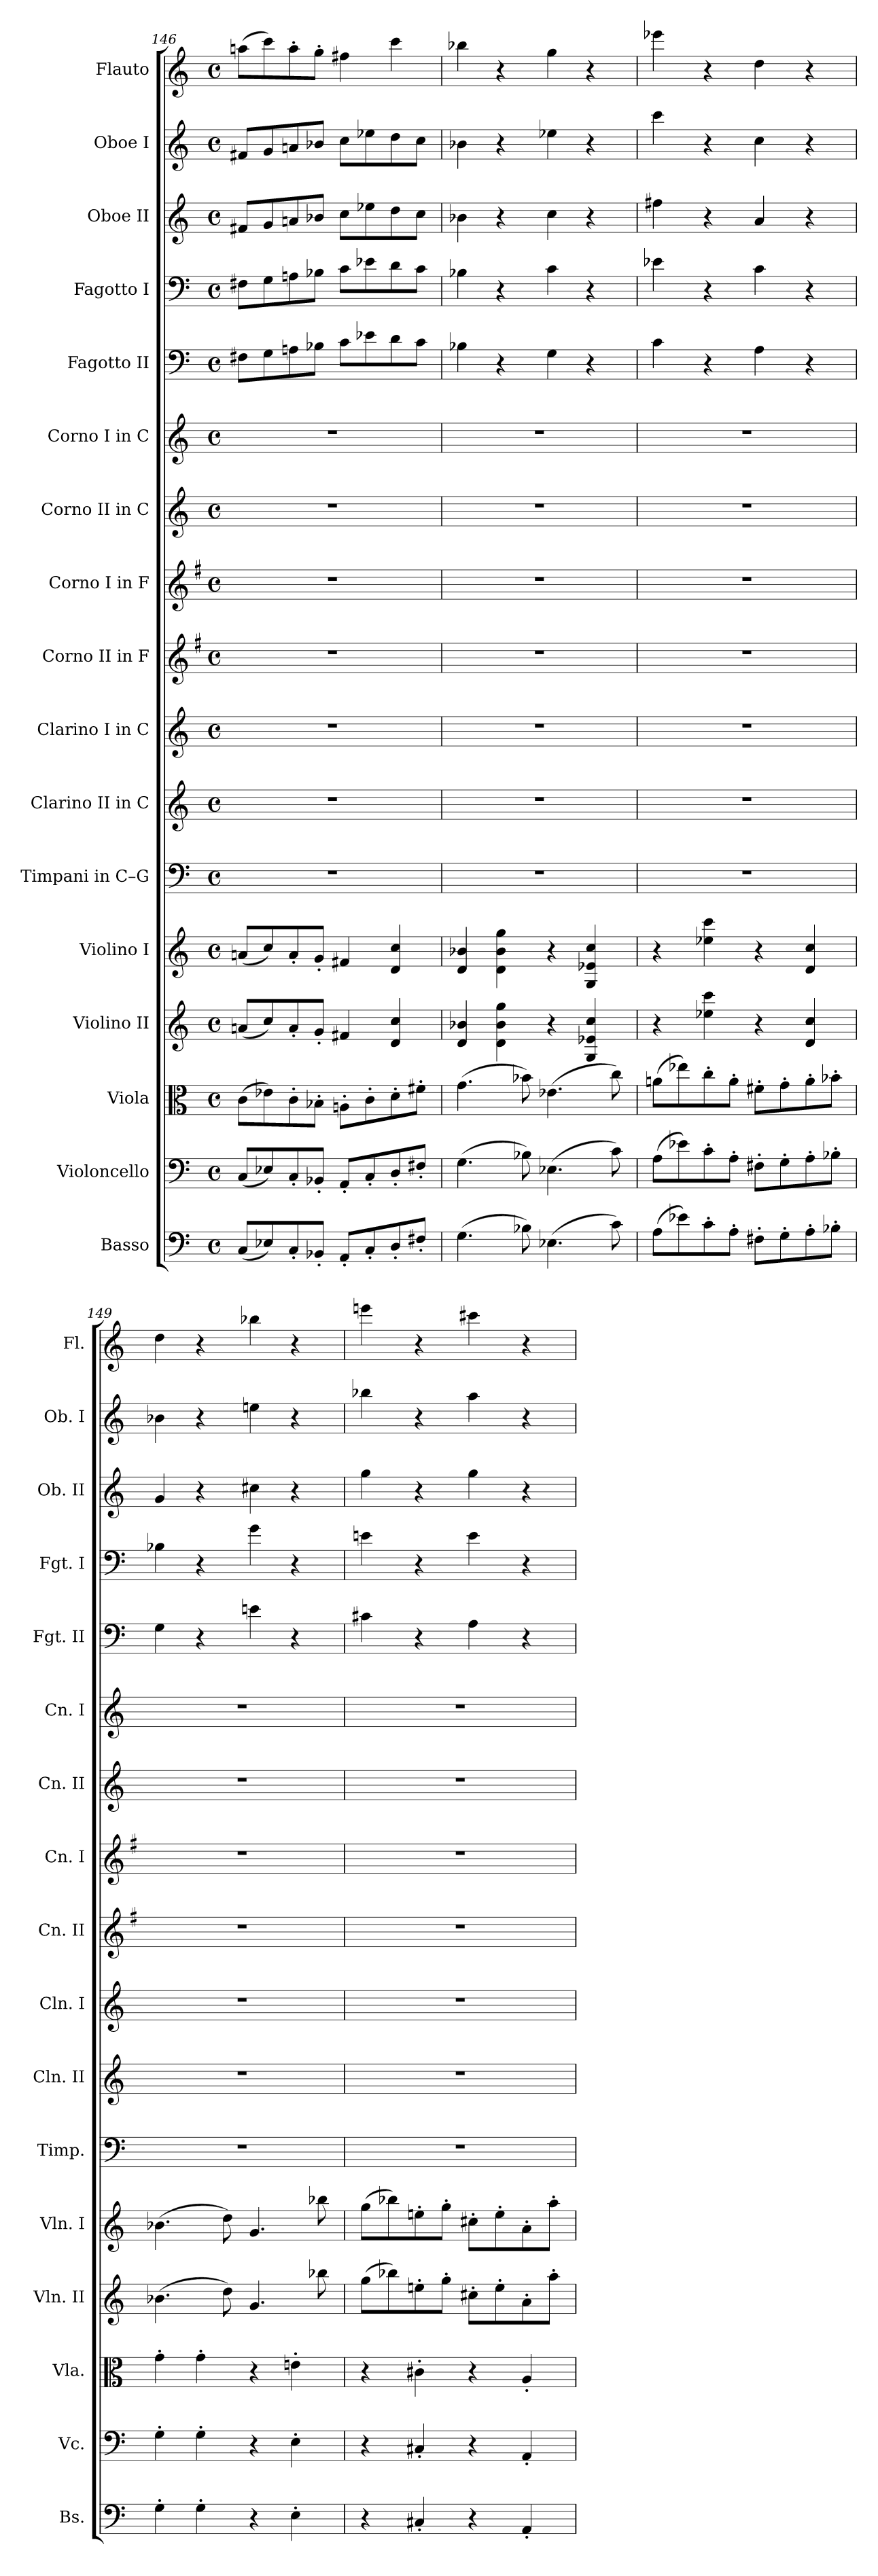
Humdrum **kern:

**kern	**kern	**kern	**kern	**kern	**kern	**kern	**kern	**kern	**kern	**kern	**kern	**kern	**kern	**kern	**kern	**kern
*part17	*part16	*part15	*part14	*part13	*part12	*part11	*part10	*part9	*part8	*part7	*part6	*part5	*part4	*part3	*part2	*part1
*staff17	*staff16	*staff15	*staff14	*staff13	*staff12	*staff11	*staff10	*staff9	*staff8	*staff7	*staff6	*staff5	*staff4	*staff3	*staff2	*staff1
*I"Basso	*I"Violoncello	*I"Viola	*I"Violino II	*I"Violino I	*I"Timpani in C–G	*I"Clarino II in C	*I"Clarino I in C	*I"Corno II in F	*I"Corno I in F	*I"Corno II in C	*I"Corno I in C	*I"Fagotto II	*I"Fagotto I	*I"Oboe II	*I"Oboe I	*I"Flauto
*I'Bs.	*I'Vc.	*I'Vla.	*I'Vln. II	*I'Vln. I	*I'Timp.	*I'Cln. II	*I'Cln. I	*I'Cn. II	*I'Cn. I	*I'Cn. II	*I'Cn. I	*I'Fgt. II	*I'Fgt. I	*I'Ob. II	*I'Ob. I	*I'Fl.
*clefF4	*clefF4	*clefC3	*clefG2	*clefG2	*clefF4	*clefG2	*clefG2	*clefG2	*clefG2	*clefG2	*clefG2	*clefF4	*clefF4	*clefG2	*clefG2	*clefG2
*ITrd7c12	*	*	*	*	*	*	*	*ITrd4c7	*ITrd4c7	*ITrd7c12	*ITrd7c12	*	*	*	*	*
*k[]	*k[]	*k[]	*k[]	*k[]	*k[]	*k[]	*k[]	*k[]	*k[]	*k[]	*k[]	*k[]	*k[]	*k[]	*k[]	*k[]
*M4/4	*M4/4	*M4/4	*M4/4	*M4/4	*M4/4	*M4/4	*M4/4	*M4/4	*M4/4	*M4/4	*M4/4	*M4/4	*M4/4	*M4/4	*M4/4	*M4/4
*met(c)	*met(c)	*met(c)	*met(c)	*met(c)	*met(c)	*met(c)	*met(c)	*met(c)	*met(c)	*met(c)	*met(c)	*met(c)	*met(c)	*met(c)	*met(c)	*met(c)
=146	=146	=146	=146	=146	=146	=146	=146	=146	=146	=146	=146	=146	=146	=146	=146	=146
(8CC/L	(8C/L	(8c\L	(8an/L	(8an/L	1r	1r	1r	1r	1r	1r	1r	8F#X\L	8F#X\L	8f#X/L	8f#X/L	(8aan\L
8EE-X/)	8E-X/)	8e-X\)	8cc/)	8cc/)	.	.	.	.	.	.	.	8G\	8G\	8g/	8g/	8ccc\)
8CC'/	8C'/	8c'\	8a'/	8a'/	.	.	.	.	.	.	.	8An\	8An\	8an/	8an/	8aa'\
8BBB-X'/J	8BB-X'/J	8B-X'\J	8g'/J	8g'/J	.	.	.	.	.	.	.	8B-X\J	8B-X\J	8b-X/J	8b-X/J	8gg'\J
8AAA'/L	8AA'/L	8An'\L	4f#X/	4f#X/	.	.	.	.	.	.	.	8c\L	8c\L	8cc\L	8cc\L	4ff#X\
8CC'/	8C'/	8c'\	.	.	.	.	.	.	.	.	.	8e-X\	8e-X\	8ee-X\	8ee-X\	.
8DD'/	8D'/	8d'\	4d/ 4cc/	4d/ 4cc/	.	.	.	.	.	.	.	8d\	8d\	8dd\	8dd\	4ccc\
8FF#X'/J	8F#X'/J	8f#X'\J	.	.	.	.	.	.	.	.	.	8c\J	8c\J	8cc\J	8cc\J	.
=147	=147	=147	=147	=147	=147	=147	=147	=147	=147	=147	=147	=147	=147	=147	=147	=147
(4.GG\	(4.G\	(4.g\	4d/ 4b-X/	4d/ 4b-X/	1r	1r	1r	1r	1r	1r	1r	4B-X\	4B-X\	4b-X\	4b-X\	4bb-X\
.	.	.	4d\ 4b-\ 4gg\	4d\ 4b-\ 4gg\	.	.	.	.	.	.	.	4r	4r	4r	4r	4r
8BB-X\)	8B-X\)	8b-X\)	.	.	.	.	.	.	.	.	.	.	.	.	.	.
(4.EE-X\	(4.E-X\	(4.e-X\	4r	4r	.	.	.	.	.	.	.	4G\	4c\	4cc\	4ee-X\	4gg\
.	.	.	4G/ 4e-X/ 4cc/	4G/ 4e-X/ 4cc/	.	.	.	.	.	.	.	4r	4r	4r	4r	4r
8C\)	8c\)	8cc\)	.	.	.	.	.	.	.	.	.	.	.	.	.	.
!!LO:PB:g=z
=148	=148	=148	=148	=148	=148	=148	=148	=148	=148	=148	=148	=148	=148	=148	=148	=148
(8AA\L	(8A\L	(8an\L	4r	4r	1r	1r	1r	1r	1r	1r	1r	4c\	4e-X\	4ff#X\	4ccc\	4eee-X\
8E-X\)	8e-X\)	8ee-X\)	.	.	.	.	.	.	.	.	.	.	.	.	.	.
8C'\	8c'\	8cc'\	4ee-X\ 4ccc\	4ee-X\ 4ccc\	.	.	.	.	.	.	.	4r	4r	4r	4r	4r
8AA'\J	8A'\J	8a'\J	.	.	.	.	.	.	.	.	.	.	.	.	.	.
8FF#X'\L	8F#X'\L	8f#X'\L	4r	4r	.	.	.	.	.	.	.	4A\	4c\	4a/	4cc\	4dd\
8GG'\	8G'\	8g'\	.	.	.	.	.	.	.	.	.	.	.	.	.	.
8AA'\	8A'\	8a'\	4d/ 4cc/	4d/ 4cc/	.	.	.	.	.	.	.	4r	4r	4r	4r	4r
8BB-X'\J	8B-X'\J	8b-X'\J	.	.	.	.	.	.	.	.	.	.	.	.	.	.
=149	=149	=149	=149	=149	=149	=149	=149	=149	=149	=149	=149	=149	=149	=149	=149	=149
4GG'\	4G'\	4g'\	(4.b-X\	(4.b-X\	1r	1r	1r	1r	1r	1r	1r	4G\	4B-X\	4g/	4b-X\	4dd\
4GG'\	4G'\	4g'\	.	.	.	.	.	.	.	.	.	4r	4r	4r	4r	4r
.	.	.	8dd\)	8dd\)	.	.	.	.	.	.	.	.	.	.	.	.
4r	4r	4r	4.g/	4.g/	.	.	.	.	.	.	.	4en\	4g\	4cc#X\	4een\	4bb-X\
4EE'\	4E'\	4en'\	.	.	.	.	.	.	.	.	.	4r	4r	4r	4r	4r
.	.	.	8bb-X\	8bb-X\	.	.	.	.	.	.	.	.	.	.	.	.
=150	=150	=150	=150	=150	=150	=150	=150	=150	=150	=150	=150	=150	=150	=150	=150	=150
4r	4r	4r	(8gg\L	(8gg\L	1r	1r	1r	1r	1r	1r	1r	4c#X\	4en\	4gg\	4bb-X\	4eeen\
.	.	.	8bb-X\)	8bb-X\)	.	.	.	.	.	.	.	.	.	.	.	.
4CC#X'/	4C#X'/	4c#X'\	8een'\	8een'\	.	.	.	.	.	.	.	4r	4r	4r	4r	4r
.	.	.	8gg'\J	8gg'\J	.	.	.	.	.	.	.	.	.	.	.	.
4r	4r	4r	8cc#X'\L	8cc#X'\L	.	.	.	.	.	.	.	4A\	4e\	4gg\	4aa\	4ccc#X\
.	.	.	8ee'\	8ee'\	.	.	.	.	.	.	.	.	.	.	.	.
4AAA'/	4AA'/	4A'/	8a'\	8a'\	.	.	.	.	.	.	.	4r	4r	4r	4r	4r
.	.	.	8aa'\J	8aa'\J	.	.	.	.	.	.	.	.	.	.	.	.
=	=	=	=	=	=	=	=	=	=	=	=	=	=	=	=	=
*-	*-	*-	*-	*-	*-	*-	*-	*-	*-	*-	*-	*-	*-	*-	*-	*-
